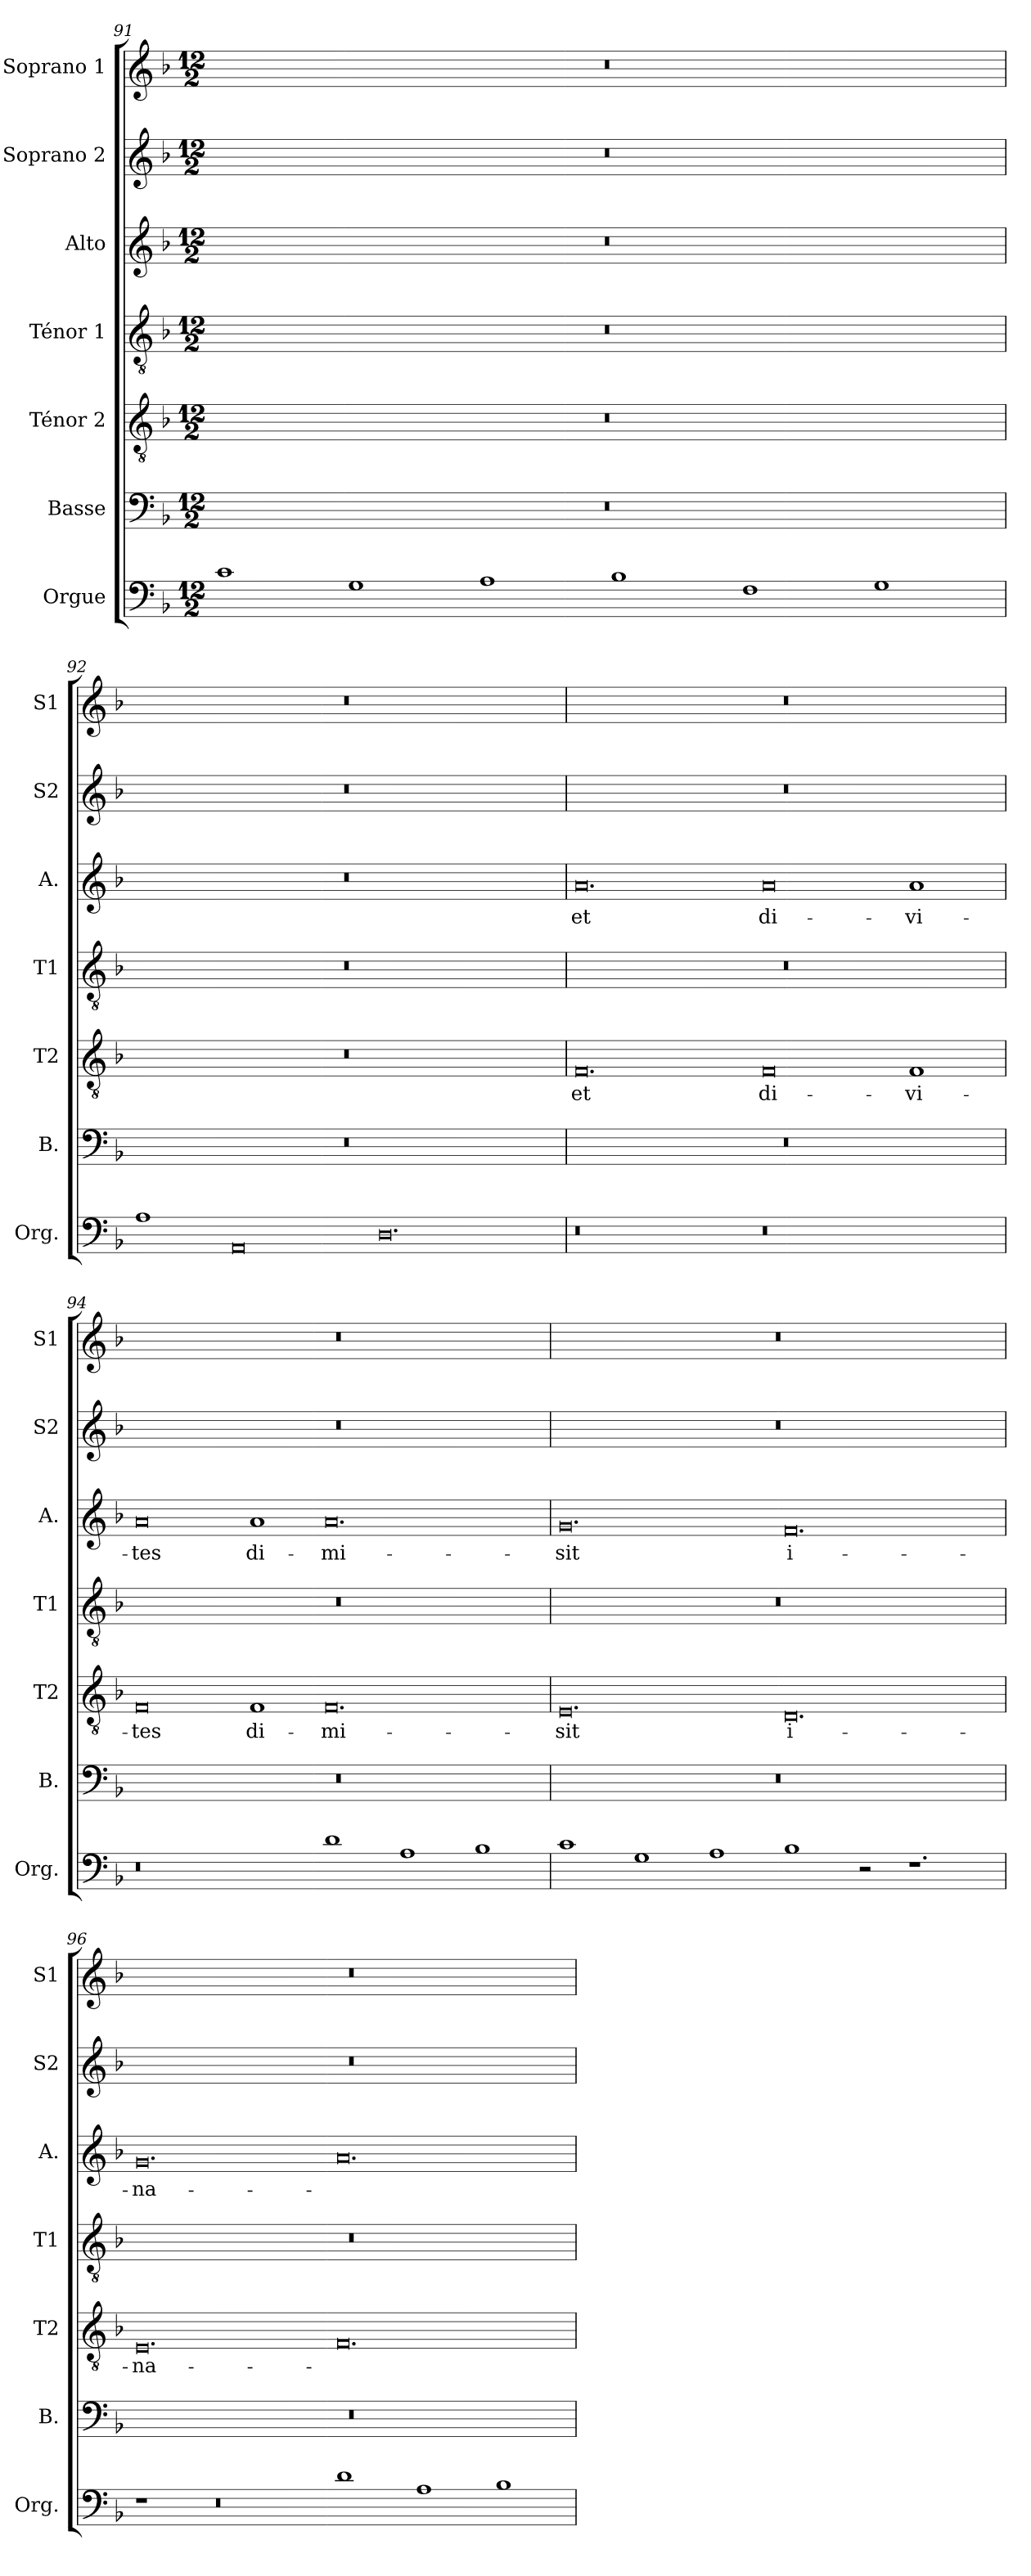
**kern	**kern	**kern	**text	**kern	**kern	**text	**kern	**kern
*part7	*part6	*part5	*part5	*part4	*part3	*part3	*part2	*part1
*staff7	*staff6	*staff5	*staff5	*staff4	*staff3	*staff3	*staff2	*staff1
*I"Orgue	*I"Basse	*I"Ténor 2	*	*I"Ténor 1	*I"Alto	*	*I"Soprano 2	*I"Soprano 1
*I'Org.	*I'B.	*I'T2	*	*I'T1	*I'A.	*	*I'S2	*I'S1
*clefF4	*clefF4	*clefGv2	*	*clefGv2	*clefG2	*	*clefG2	*clefG2
*k[b-]	*k[b-]	*k[b-]	*	*k[b-]	*k[b-]	*	*k[b-]	*k[b-]
*M12/2	*M12/2	*M12/2	*	*M12/2	*M12/2	*	*M12/2	*M12/2
=91	=91	=91	=91	=91	=91	=91	=91	=91
1c	00.r	00.r	.	00.r	00.r	.	00.r	00.r
1G	.	.	.	.	.	.	.	.
1A	.	.	.	.	.	.	.	.
1B-	.	.	.	.	.	.	.	.
1F	.	.	.	.	.	.	.	.
1G	.	.	.	.	.	.	.	.
=92	=92	=92	=92	=92	=92	=92	=92	=92
1A	00.r	00.r	.	00.r	00.r	.	00.r	00.r
0AA	.	.	.	.	.	.	.	.
0.D	.	.	.	.	.	.	.	.
=93	=93	=93	=93	=93	=93	=93	=93	=93
!	!	!	!LO:LY:b	!	!	!LO:LY:b	!	!
0.r	00.r	0.F	et	00.r	0.a	et	00.r	00.r
!	!	!	!LO:LY:b	!	!	!LO:LY:b	!	!
0.r	.	0F	di-	.	0a	di-	.	.
!	!	!	!LO:LY:b	!	!	!LO:LY:b	!	!
.	.	1F	-vi-	.	1a	-vi-	.	.
=94	=94	=94	=94	=94	=94	=94	=94	=94
!	!	!	!LO:LY:b	!	!	!LO:LY:b	!	!
0.r	00.r	0F	-tes	00.r	0a	-tes	00.r	00.r
!	!	!	!LO:LY:b	!	!	!LO:LY:b	!	!
.	.	1F	di-	.	1a	di-	.	.
!	!	!	!LO:LY:b	!	!	!LO:LY:b	!	!
1d	.	0.F	-mi-	.	0.a	-mi-	.	.
1A	.	.	.	.	.	.	.	.
1B-	.	.	.	.	.	.	.	.
=95	=95	=95	=95	=95	=95	=95	=95	=95
!	!	!	!LO:LY:b	!	!	!LO:LY:b	!	!
1c	00.r	0.E	-sit	00.r	0.g	-sit	00.r	00.r
1G	.	.	.	.	.	.	.	.
1A	.	.	.	.	.	.	.	.
!	!	!	!LO:LY:b	!	!	!LO:LY:b	!	!
1B-	.	0.D	i-	.	0.f	i-	.	.
2r	.	.	.	.	.	.	.	.
1.r	.	.	.	.	.	.	.	.
=96	=96	=96	=96	=96	=96	=96	=96	=96
!	!	!	!LO:LY:b	!	!	!LO:LY:b	!	!
1r	00.r	0.E	-na-	00.r	0.g	-na-	00.r	00.r
0r	.	.	.	.	.	.	.	.
1d	.	0.F	.	.	0.a	.	.	.
1A	.	.	.	.	.	.	.	.
1B-	.	.	.	.	.	.	.	.
=	=	=	=	=	=	=	=	=
*-	*-	*-	*-	*-	*-	*-	*-	*-
